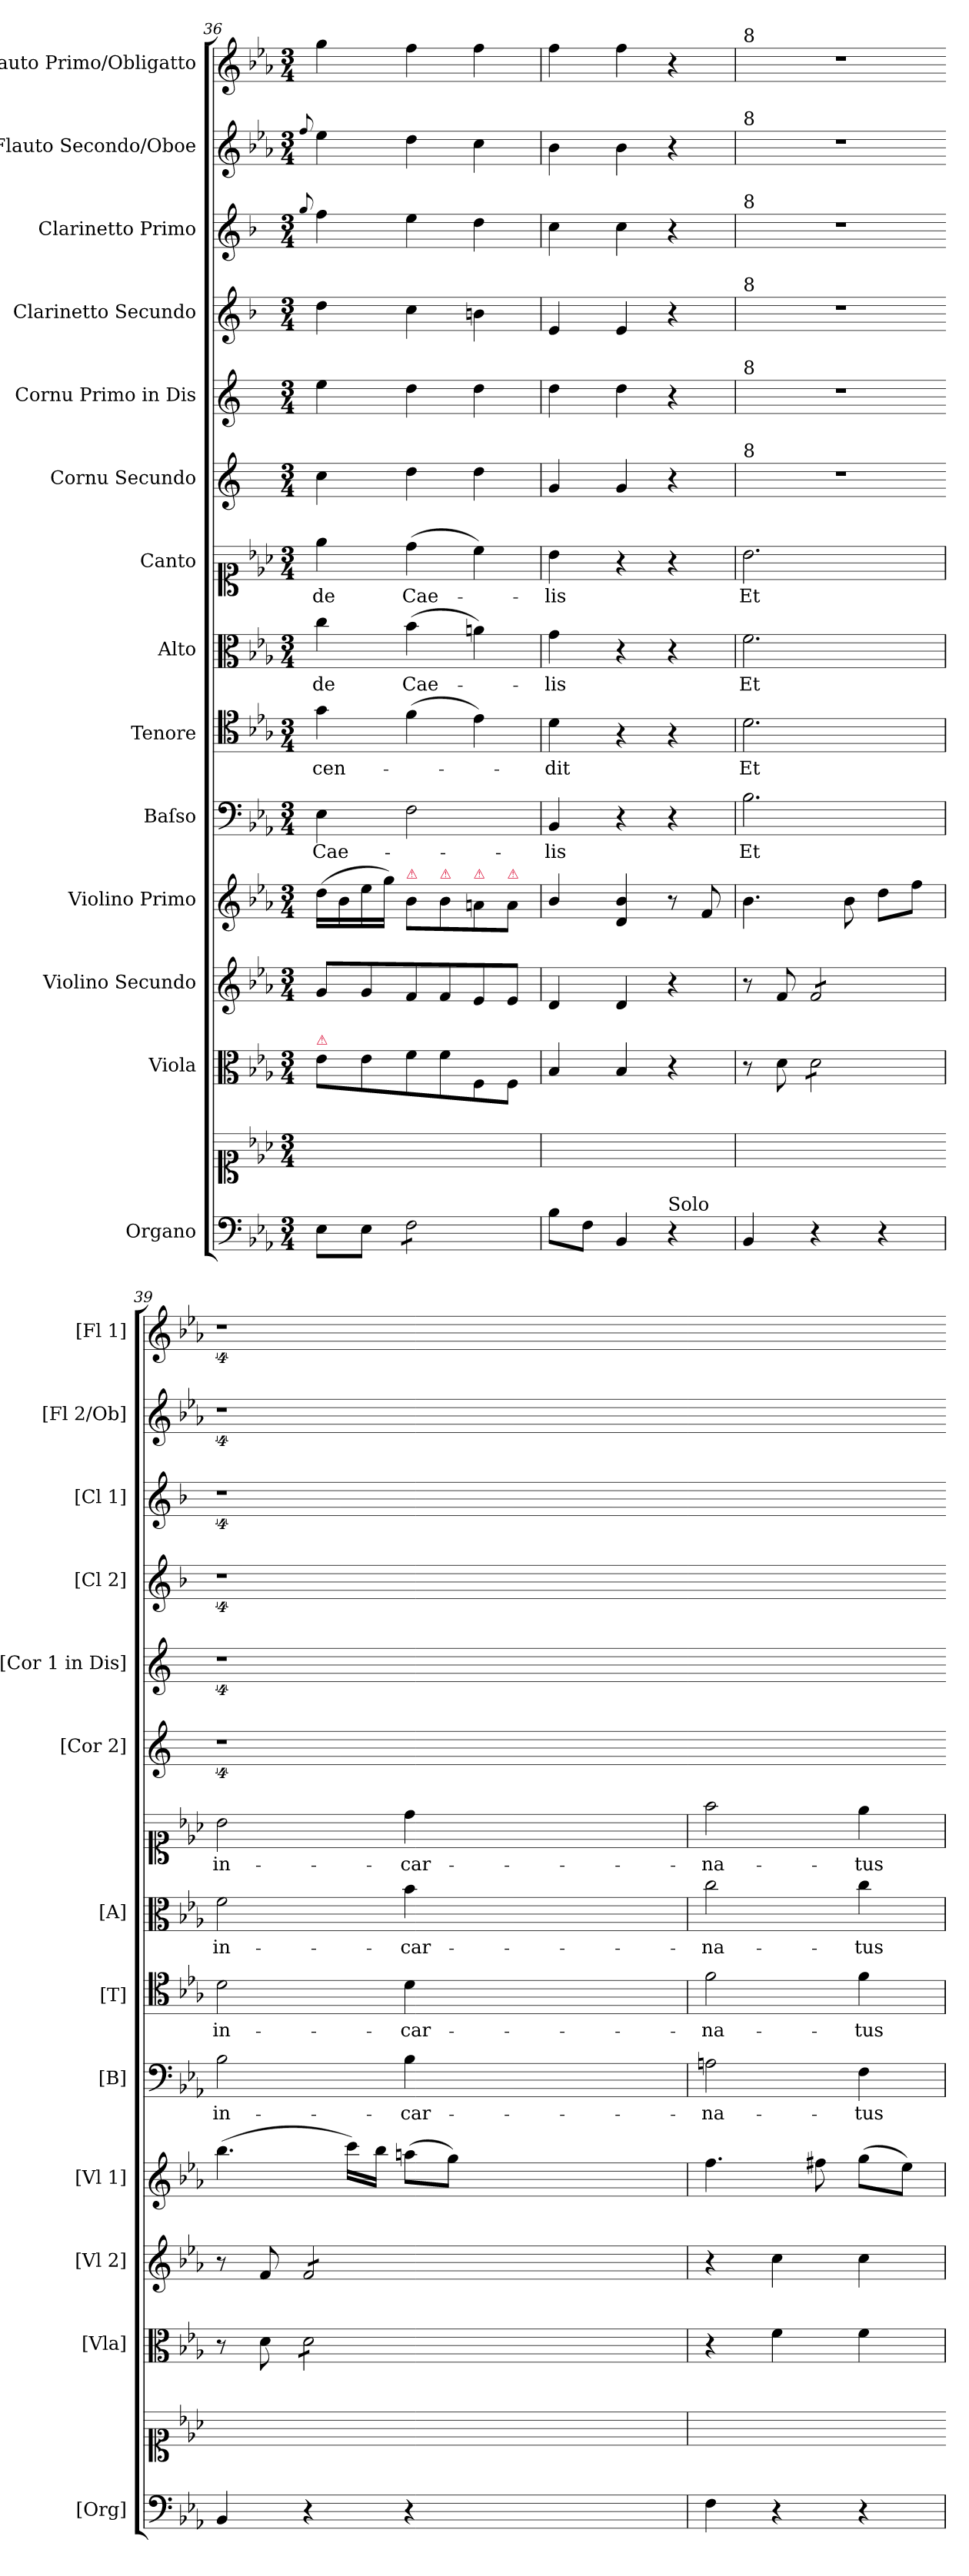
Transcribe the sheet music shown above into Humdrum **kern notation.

**kern	**kern	**kern	**kern	**dynam	**kern	**dynam	**kern	**text	**kern	**text	**kern	**text	**kern	**text	**kern	**kern	**kern	**kern	**kern	**kern
*part14	*part14	*part13	*part12	*part12	*part11	*part11	*part10	*part10	*part9	*part9	*part8	*part8	*part7	*part7	*part6	*part5	*part4	*part3	*part2	*part1
*staff15	*staff14	*staff13	*staff12	*staff12	*staff11	*staff11	*staff10	*staff10	*staff9	*staff9	*staff8	*staff8	*staff7	*staff7	*staff6	*staff5	*staff4	*staff3	*staff2	*staff1
*I"Organo	*	*I"Viola	*I"Violino Secundo	*	*I"Violino Primo	*	*I"Baſso	*	*I"Tenore	*	*I"Alto	*	*I"Canto	*	*I"Cornu Secundo	*I"Cornu Primo in Dis	*I"Clarinetto Secundo	*I"Clarinetto Primo	*I"Flauto Secondo/Oboe	*I"Flauto Primo/Obligatto
*I'[Org]	*	*I'[Vla]	*I'[Vl 2]	*	*I'[Vl 1]	*	*I'[B]	*	*I'[T]	*	*I'[A]	*	*	*	*I'[Cor 2]	*I'[Cor 1 in Dis]	*I'[Cl 2]	*I'[Cl 1]	*I'[Fl 2/Ob]	*I'[Fl 1]
*clefF4	*clefC1	*clefC3	*clefG2	*	*clefG2	*	*clefF4	*	*clefC4	*	*clefC3	*	*clefC1	*	*clefG2	*clefG2	*clefG2	*clefG2	*clefG2	*clefG2
*	*	*	*	*	*	*	*	*	*	*	*	*	*	*	*ITrd-2c-3	*ITrd-2c-3	*ITrd1c2	*ITrd1c2	*	*
*k[b-e-a-]	*k[b-e-a-]	*k[b-e-a-]	*k[b-e-a-]	*	*k[b-e-a-]	*	*k[b-e-a-]	*	*k[b-e-a-]	*	*k[b-e-a-]	*	*k[b-e-a-]	*	*k[b-e-a-]	*k[b-e-a-]	*k[b-e-a-]	*k[b-e-a-]	*k[b-e-a-]	*k[b-e-a-]
*E-:	*E-:	*E-:	*E-:	*	*E-:	*	*E-:	*	*E-:	*	*E-:	*	*E-:	*	*E-:	*E-:	*E-:	*E-:	*E-:	*E-:
*M3/4	*M3/4	*M3/4	*M3/4	*	*M3/4	*	*M3/4	*	*M3/4	*	*M3/4	*	*M3/4	*	*M3/4	*M3/4	*M3/4	*M3/4	*M3/4	*M3/4
=36	=36	=36	=36	=36	=36	=36	=36	=36	=36	=36	=36	=36	=36	=36	=36	=36	=36	=36	=36	=36
.	.	.	.	.	.	.	.	.	.	.	.	.	.	.	.	.	.	8qqff/	8qqff/	.
!	!	!LO:TX:a:color=crimson:t=⚠	!	!	!	!	!	!	!	!	!	!	!	!	!	!	!	!	!	!
8E-\L	2.ryy	8e-\L	8g/L	.	(>16dd\LL	.	4E-\	Cae-	4g\	-cen-	4cc\	de	4ee-\	de	4ee-\	4gg\	4cc\	4ee-\	4ee-\	4gg\
.	.	.	.	.	16b-\	.	.	.	.	.	.	.	.	.	.	.	.	.	.	.
8E-\J	.	8e-\	8g/	.	16ee-\	.	.	.	.	.	.	.	.	.	.	.	.	.	.	.
.	.	.	.	.	16gg\JJ)	.	.	.	.	.	.	.	.	.	.	.	.	.	.	.
!	!	!	!	!	!LO:TX:a:color=crimson:t=⚠	!	!	!	!	!	!	!	!	!	!	!	!	!	!	!
*tremolo	*	*	*	*	*	*	*	*	*	*	*	*	*	*	*	*	*	*	*	*
8F\L	.	8f\	8f/	.	8b-\L	.	2F\	.	(>4f\	.	(>4b-\	Cae-	(>4dd\	Cae-	4ff\	4ff\	4b-\	4dd\	4dd\	4ff\
!	!	!	!	!	!LO:TX:a:color=crimson:t=⚠	!	!	!	!	!	!	!	!	!	!	!	!	!	!	!
8F\	.	8f\	8f/	.	8b-\	.	.	.	.	.	.	.	.	.	.	.	.	.	.	.
!	!	!	!	!	!LO:TX:a:color=crimson:t=⚠	!	!	!	!	!	!	!	!	!	!	!	!	!	!	!
8F\	.	8F/	8e-/	.	8an\	.	.	.	4e-\)	.	4an\)	.	4cc\)	.	4ff\	4ff\	4an\	4cc\	4cc\	4ff\
!	!	!	!	!	!LO:TX:a:color=crimson:t=⚠	!	!	!	!	!	!	!	!	!	!	!	!	!	!	!
8F\J	.	8F/J	8e-/J	.	8a\J	.	.	.	.	.	.	.	.	.	.	.	.	.	.	.
*Xtremolo	*	*	*	*	*	*	*	*	*	*	*	*	*	*	*	*	*	*	*	*
=37	=37	=37	=37	=37	=37	=37	=37	=37	=37	=37	=37	=37	=37	=37	=37	=37	=37	=37	=37	=37
8B-\L	2.ryy	4B-/	4d/	.	4b-/	.	4BB-/	-lis	4d\	-dit	4g\	-lis	4b-\	-lis	4b-/	4ff\	4d/	4b-\	4b-\	4ff\
8F\J	.	.	.	.	.	.	.	.	.	.	.	.	.	.	.	.	.	.	.	.
4BB-/	.	4B-/	4d/	.	4d/ 4b-/	.	4r	.	4r	.	4r	.	4r	.	4b-/	4ff\	4d/	4b-\	4b-\	4ff\
!LO:TX:a:t=Solo	!	!	!	!	!	!	!	!	!	!	!	!	!	!	!	!	!	!	!	!
4r	.	4r	4r	.	8r	.	4r	.	4r	.	4r	.	4r	.	4r	4r	4r	4r	4r	4r
!	!	!	!	!	!	!LO:DY:a	!	!	!	!	!	!	!	!	!	!	!	!	!	!
.	.	.	.	.	8f/	pio	.	.	.	.	.	.	.	.	.	.	.	.	.	.
=38	=38	=38	=38	=38	=38	=38	=38	=38	=38	=38	=38	=38	=38	=38	=38	=38	=38	=38	=38	=38
!	!	!	!	!	!	!	!	!	!	!	!	!	!	!	!	!	!	!	!	!LO:TX:a:t=8
!	!	!	!	!	!	!	!	!	!	!	!	!	!	!	!	!	!	!	!LO:TX:a:t=8	!
!	!	!	!	!	!	!	!	!	!	!	!	!	!	!	!	!	!	!LO:TX:a:t=8	!	!
!	!	!	!	!	!	!	!	!	!	!	!	!	!	!	!	!	!LO:TX:a:t=8	!	!	!
!	!	!	!	!	!	!	!	!	!	!	!	!	!	!	!	!LO:TX:a:t=8	!	!	!	!
!	!	!	!	!	!	!	!	!	!	!	!	!	!	!	!LO:TX:a:t=8	!	!	!	!	!
4BB-/	2.ryy	8r	8r	.	4.b-\	.	2.B-\	Et	2.d\	Et	2.f\	Et	2.b-\	Et	2.r	2.r	2.r	2.r	2.r	2.r
!	!	!	!	!LO:DY:a:rj	!	!	!	!	!	!	!	!	!	!	!	!	!	!	!	!
.	.	8d\	8f/	pio	.	.	.	.	.	.	.	.	.	.	.	.	.	.	.	.
*	*	*tremolo	*	*	*	*	*	*	*	*	*	*	*	*	*	*	*	*	*	*
*	*	*	*tremolo	*	*	*	*	*	*	*	*	*	*	*	*	*	*	*	*	*
4r	.	8d\L	8f/L	.	.	.	.	.	.	.	.	.	.	.	.	.	.	.	.	.
.	.	8d\	8f/	.	8b-\	.	.	.	.	.	.	.	.	.	.	.	.	.	.	.
4r	.	8d\	8f/	.	8dd\L	.	.	.	.	.	.	.	.	.	.	.	.	.	.	.
.	.	8d\J	8f/J	.	8ff\J	.	.	.	.	.	.	.	.	.	.	.	.	.	.	.
*	*	*	*Xtremolo	*	*	*	*	*	*	*	*	*	*	*	*	*	*	*	*	*
*	*	*Xtremolo	*	*	*	*	*	*	*	*	*	*	*	*	*	*	*	*	*	*
=39	=39	=39	=39	=39-	=39	=39-	=39	=39-	=39	=39-	=39	=39-	=39	=39-	=39-	=39-	=39-	=39-	=39-	=39-
4BB-/	2.ryy	8r	8r	.	(>4.bb-\	.	2B-\	in-	2d\	in-	2f\	in-	2b-\	in-	4%9r	4%9r	4%9r	4%9r	4%9r	4%9r
.	.	8d\	8f/	.	.	.	.	.	.	.	.	.	.	.	.	.	.	.	.	.
*	*	*tremolo	*	*	*	*	*	*	*	*	*	*	*	*	*	*	*	*	*	*
*	*	*	*tremolo	*	*	*	*	*	*	*	*	*	*	*	*	*	*	*	*	*
4r	.	8d\L	8f/L	.	.	.	.	.	.	.	.	.	.	.	.	.	.	.	.	.
.	.	8d\	8f/	.	16ccc\LL)	.	.	.	.	.	.	.	.	.	.	.	.	.	.	.
.	.	.	.	.	16bb-\JJ	.	.	.	.	.	.	.	.	.	.	.	.	.	.	.
4r	.	8d\	8f/	.	(>8aan\L	.	4B-\	-car-	4d\	-car-	4b-\	-car-	4dd\	-car-	.	.	.	.	.	.
.	.	8d\J	8f/J	.	8gg\J)	.	.	.	.	.	.	.	.	.	.	.	.	.	.	.
*	*	*	*Xtremolo	*	*	*	*	*	*	*	*	*	*	*	*	*	*	*	*	*
*	*	*Xtremolo	*	*	*	*	*	*	*	*	*	*	*	*	*	*	*	*	*	*
1.ryy	1.ryy	1.ryy	1.ryy	.	1.ryy	.	1.ryy	.	1.ryy	.	1.ryy	.	1.ryy	.	.	.	.	.	.	.
=40	=40	=40	=40	=40-	=40	=40-	=40	=40-	=40	=40-	=40	=40-	=40	=40-	=40-	=40-	=40-	=40-	=40-	=40-
4F\	2.ryy	4r	4r	.	4.ff\	.	2An\	-na-	2f\	-na-	2cc\	-na-	2ff\	-na-	2.ryy	2.ryy	2.ryy	2.ryy	2.ryy	2.ryy
4r	.	4f\	4cc\	.	.	.	.	.	.	.	.	.	.	.	.	.	.	.	.	.
.	.	.	.	.	8ff#X\	.	.	.	.	.	.	.	.	.	.	.	.	.	.	.
4r	.	4f\	4cc\	.	(>8gg\L	.	4F\	-tus	4f\	-tus	4cc\	-tus	4ee-\	-tus	.	.	.	.	.	.
.	.	.	.	.	8ee-\J)	.	.	.	.	.	.	.	.	.	.	.	.	.	.	.
=	=	=	=	=-	=	=-	=	=-	=	=-	=	=-	=	=-	=-	=-	=-	=-	=-	=-
*-	*-	*-	*-	*-	*-	*-	*-	*-	*-	*-	*-	*-	*-	*-	*-	*-	*-	*-	*-	*-
